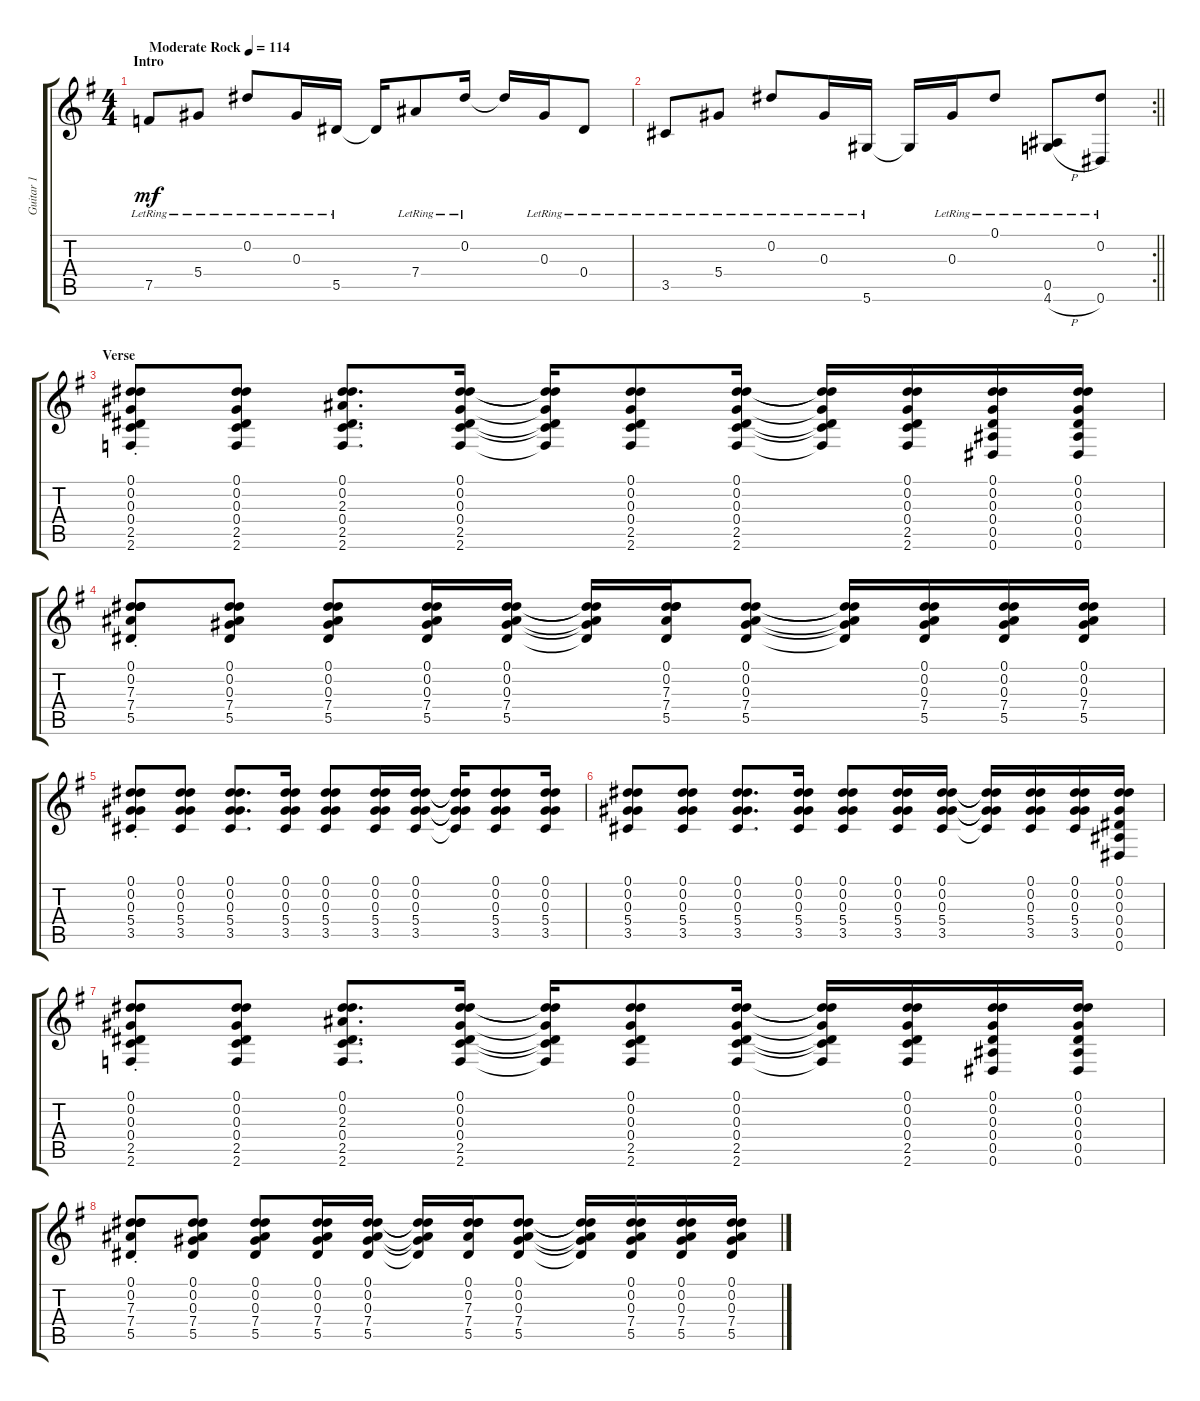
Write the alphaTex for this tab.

\track ("Guitar 1" "Guitar 1") {instrument acousticguitarsteel}
\staff {score tabs}
\tuning (Eb4 Eb4 Ab3 Eb3 Bb2 Eb2) {hide}
\ts (4 4)
\section ("" "Intro")
\tempo (114 "Moderate Rock")
\clef g2
\ks g
7.5{lr}.8{dy mf instrument acousticguitarsteel} 5.4{lr}.8 0.2{lr}.8 0.3{lr}.16 5.5{lr}.16 5.5{t}.16 7.4{lr}.8 0.2{lr}.16 0.2{t}.16 0.3{lr}.16 0.4{lr}.8 |
\rc 2
\barLineRight lightlight
3.5{lr}.8 5.4{lr}.8 0.2{lr}.8 0.3{lr}.16 5.6{lr}.16 5.6{t}.16 0.3{lr}.16 0.1{lr}.8 (0.5{lr} 4.6{h lr}).8 (0.2{lr} 0.6{lr}).8 |
\section ("" "Verse")
(0.1 0.2 0.3 0.4 2.5{st} 2.6{st}).8 (0.1 0.2 0.3 0.4 2.5 2.6).8 (0.1 0.2 2.3 0.4 2.5 2.6).8{d} (0.1 0.2 0.3 0.4 2.5 2.6).16 (0.1{t} 0.2{t} 0.3{t} 0.4{t} 2.5{t} 2.6{t}).16 (0.1 0.2 0.3 0.4 2.5 2.6).8 (0.1 0.2 0.3 0.4 2.5 2.6).16 (0.1{t} 0.2{t} 0.3{t} 0.4{t} 2.5{t} 2.6{t}).16 (0.1 0.2 0.3 0.4 2.5 2.6).16 (0.1 0.2 0.3 0.4 0.5 0.6).16 (0.1 0.2 0.3 0.4 0.5 0.6).16 |
(0.1 0.2 7.3{st} 7.4{st} 5.5{st}).8 (0.1 0.2 0.3 7.4 5.5).8 (0.1 0.2 0.3 7.4 5.5).8 (0.1 0.2 0.3 7.4 5.5).16 (0.1 0.2 0.3 7.4 5.5).16 (0.1{t} 0.2{t} 0.3{t} 7.4{t} 5.5{t}).16 (0.1 0.2 7.3 7.4 5.5).16 (0.1 0.2 0.3 7.4 5.5).8 (0.1{t} 0.2{t} 0.3{t} 7.4{t} 5.5{t}).16 (0.1 0.2 0.3 7.4 5.5).16 (0.1 0.2 0.3 7.4 5.5).16 (0.1 0.2 0.3 7.4 5.5).16 |
(0.1 0.2 0.3 5.4{st} 3.5{st}).8 (0.1 0.2 0.3 5.4 3.5).8 (0.1 0.2 0.3 5.4 3.5).8{d} (0.1 0.2 0.3 5.4 3.5).16 (0.1 0.2 0.3 5.4 3.5).8 (0.1 0.2 0.3 5.4 3.5).16 (0.1 0.2 0.3 5.4 3.5).16 (0.1{t} 0.2{t} 0.3{t} 5.4{t} 3.5{t}).16 (0.1 0.2 0.3 5.4 3.5).8 (0.1 0.2 0.3 5.4 3.5).16 |
(0.1 0.2 0.3 5.4 3.5).8 (0.1 0.2 0.3 5.4 3.5).8 (0.1 0.2 0.3 5.4 3.5).8{d} (0.1 0.2 0.3 5.4 3.5).16 (0.1 0.2 0.3 5.4 3.5).8 (0.1 0.2 0.3 5.4 3.5).16 (0.1 0.2 0.3 5.4 3.5).16 (0.1{t} 0.2{t} 0.3{t} 5.4{t} 3.5{t}).16 (0.1 0.2 0.3 5.4 3.5).16 (0.1 0.2 0.3 5.4 3.5).16 (0.1 0.2 0.3 0.4 0.5 0.6).16 |
(0.1 0.2 0.3 0.4 2.5{st} 2.6{st}).8 (0.1 0.2 0.3 0.4 2.5 2.6).8 (0.1 0.2 2.3 0.4 2.5 2.6).8{d} (0.1 0.2 0.3 0.4 2.5 2.6).16 (0.1{t} 0.2{t} 0.3{t} 0.4{t} 2.5{t} 2.6{t}).16 (0.1 0.2 0.3 0.4 2.5 2.6).8 (0.1 0.2 0.3 0.4 2.5 2.6).16 (0.1{t} 0.2{t} 0.3{t} 0.4{t} 2.5{t} 2.6{t}).16 (0.1 0.2 0.3 0.4 2.5 2.6).16 (0.1 0.2 0.3 0.4 0.5 0.6).16 (0.1 0.2 0.3 0.4 0.5 0.6).16 |
(0.1 0.2 7.3{st} 7.4{st} 5.5{st}).8 (0.1 0.2 0.3 7.4 5.5).8 (0.1 0.2 0.3 7.4 5.5).8 (0.1 0.2 0.3 7.4 5.5).16 (0.1 0.2 0.3 7.4 5.5).16 (0.1{t} 0.2{t} 0.3{t} 7.4{t} 5.5{t}).16 (0.1 0.2 7.3 7.4 5.5).16 (0.1 0.2 0.3 7.4 5.5).8 (0.1{t} 0.2{t} 0.3{t} 7.4{t} 5.5{t}).16 (0.1 0.2 0.3 7.4 5.5).16 (0.1 0.2 0.3 7.4 5.5).16 (0.1 0.2 0.3 7.4 5.5).16
